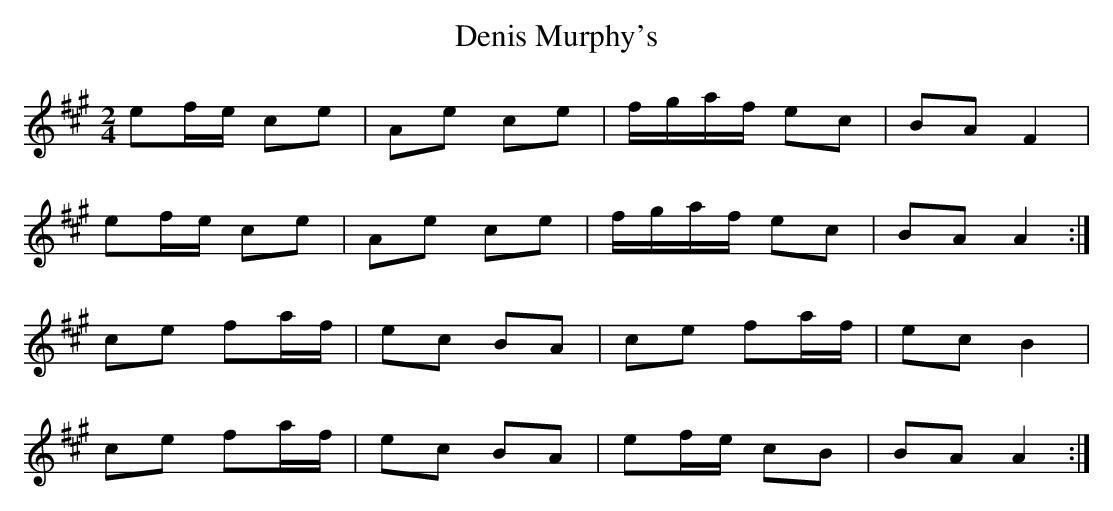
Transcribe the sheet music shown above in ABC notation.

X:1
T:Denis Murphy's
M:2/4
L:1/8
K:A Major
ef/e/ ce|Ae ce|f/g/a/f/ ec|BA F2|!
ef/e/ ce|Ae ce|f/g/a/f/ ec|BA A2:|!
ce fa/f/|ec BA|ce fa/f/|ec B2|!
ce fa/f/|ec BA|ef/e/ cB|BA A2:|!
